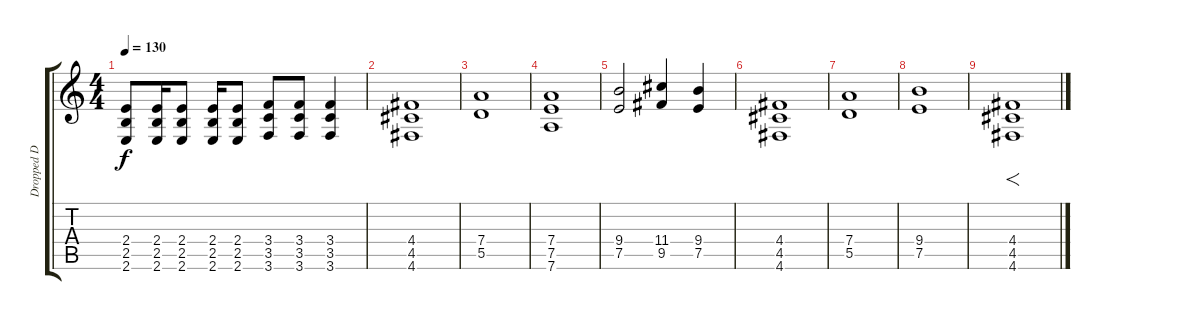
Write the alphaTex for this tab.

\track ("Dropped D version" "Dropped D ") {instrument distortionguitar}
\staff {score tabs}
\tuning (E4 B3 G3 D3 A2 D2) {hide}
\ts (4 4)
\tempo 130
\clef g2
\ks c
(2.4 2.5 2.6).8{dy f} (2.4 2.5 2.6).16 (2.4 2.5 2.6).8 (2.4 2.5 2.6).16 (2.4 2.5 2.6).8 (3.4 3.5 3.6).8 (3.4 3.5 3.6).8 (3.4 3.5 3.6).4 |
(4.4 4.5 4.6).1 |
(7.4 5.5).1 |
(7.4 7.5 7.6).1 |
(9.4 7.5).2 (11.4 9.5).4 (9.4 7.5).4 |
(4.4 4.5 4.6).1 |
(7.4 5.5).1 |
(9.4 7.5).1 |
(4.4 4.5 4.6).1{f}
